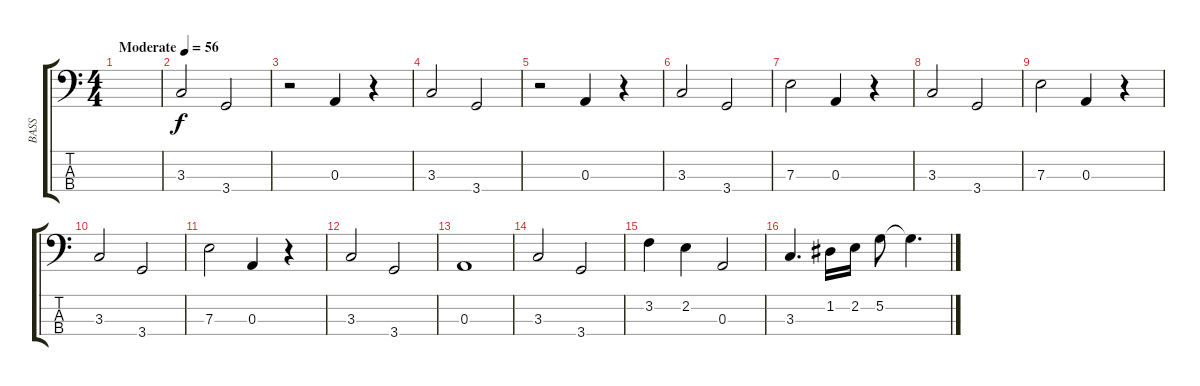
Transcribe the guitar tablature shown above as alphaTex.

\track ("BASS" "BASS") {instrument electricbassfinger}
\staff {score tabs}
\tuning (G2 D2 A1 E1) {hide}
\ts (4 4)
\tempo (56 "Moderate")
\clef f4
\ks c
|
3.3.2 3.4.2 |
r.2 0.3.4 r.4 |
3.3.2 3.4.2 |
r.2 0.3.4 r.4 |
3.3.2 3.4.2 |
7.3.2 0.3.4 r.4 |
3.3.2 3.4.2 |
7.3.2 0.3.4 r.4 |
3.3.2 3.4.2 |
7.3.2 0.3.4 r.4 |
3.3.2 3.4.2 |
0.3.1 |
3.3.2 3.4.2 |
3.2.4 2.2.4 0.3.2 |
3.3.4{d} 1.2.16 2.2.16 5.2.8 5.2{t}.4{d}
